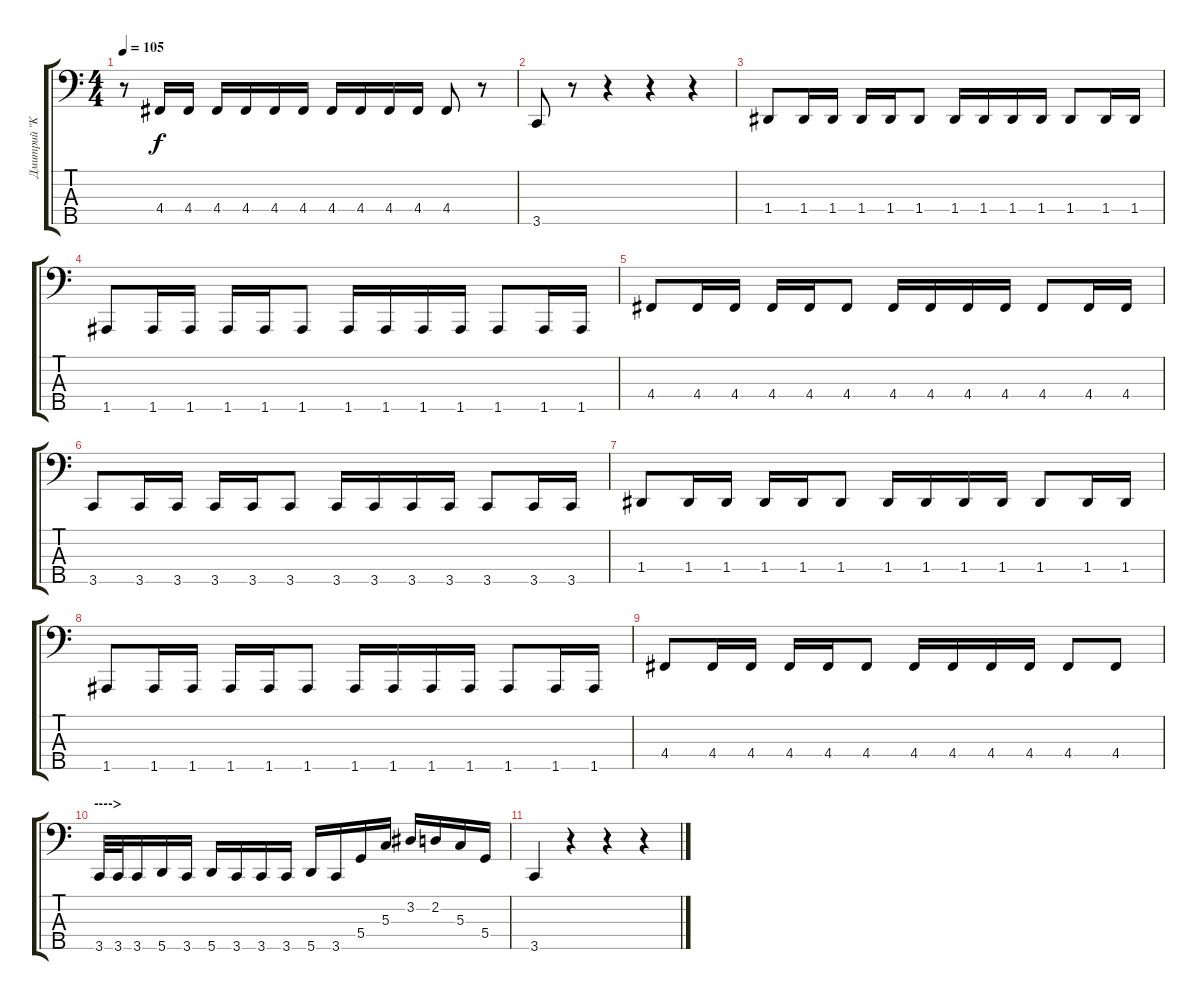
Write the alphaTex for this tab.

\track ("Дмитрий \"Kawazu\" Голяшев" "Дмитрий \"K") {instrument electricbassfinger}
\staff {score tabs}
\tuning (F2 C2 G1 D1 A0) {hide}
\ts (4 4)
\tempo 105
\clef f4
\ks c
r.8{dy f} 4.4.16 4.4.16 4.4.16 4.4.16 4.4.16 4.4.16 4.4.16 4.4.16 4.4.16 4.4.16 4.4.8 r.8 |
3.5.8 r.8 r.4 r.4 r.4 |
1.4.8 1.4.16 1.4.16 1.4.16 1.4.16 1.4.8 1.4.16 1.4.16 1.4.16 1.4.16 1.4.8 1.4.16 1.4.16 |
1.5.8 1.5.16 1.5.16 1.5.16 1.5.16 1.5.8 1.5.16 1.5.16 1.5.16 1.5.16 1.5.8 1.5.16 1.5.16 |
4.4.8 4.4.16 4.4.16 4.4.16 4.4.16 4.4.8 4.4.16 4.4.16 4.4.16 4.4.16 4.4.8 4.4.16 4.4.16 |
3.5.8 3.5.16 3.5.16 3.5.16 3.5.16 3.5.8 3.5.16 3.5.16 3.5.16 3.5.16 3.5.8 3.5.16 3.5.16 |
1.4.8 1.4.16 1.4.16 1.4.16 1.4.16 1.4.8 1.4.16 1.4.16 1.4.16 1.4.16 1.4.8 1.4.16 1.4.16 |
1.5.8 1.5.16 1.5.16 1.5.16 1.5.16 1.5.8 1.5.16 1.5.16 1.5.16 1.5.16 1.5.8 1.5.16 1.5.16 |
4.4.8 4.4.16 4.4.16 4.4.16 4.4.16 4.4.8 4.4.16 4.4.16 4.4.16 4.4.16 4.4.8 4.4.8 |
\section ("" "---->")
3.5.32 3.5.32 3.5.16 5.5.16 3.5.16 5.5.16 3.5.16 3.5.16 3.5.16 5.5.16 3.5.16 5.4.16 5.3.16 3.2.16 2.2.16 5.3.16 5.4.16 |
3.5.4 r.4 r.4 r.4
